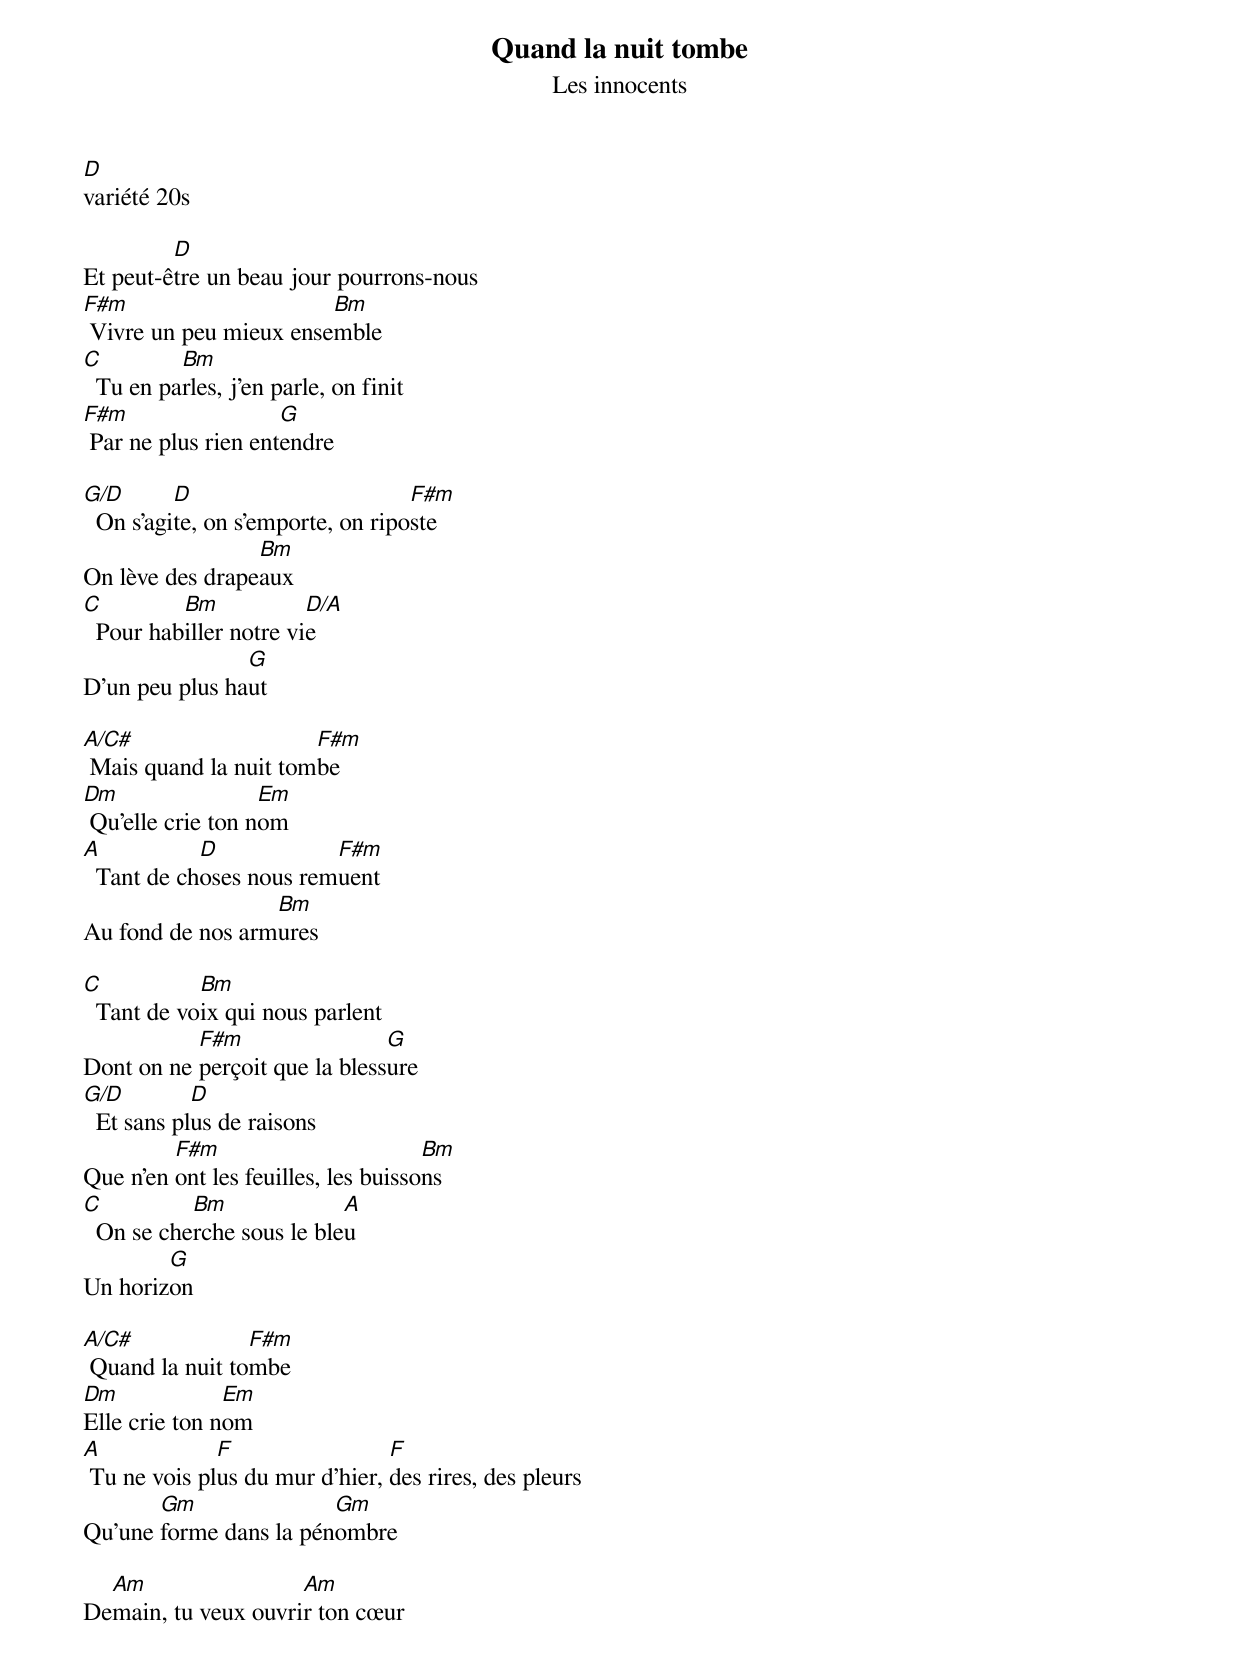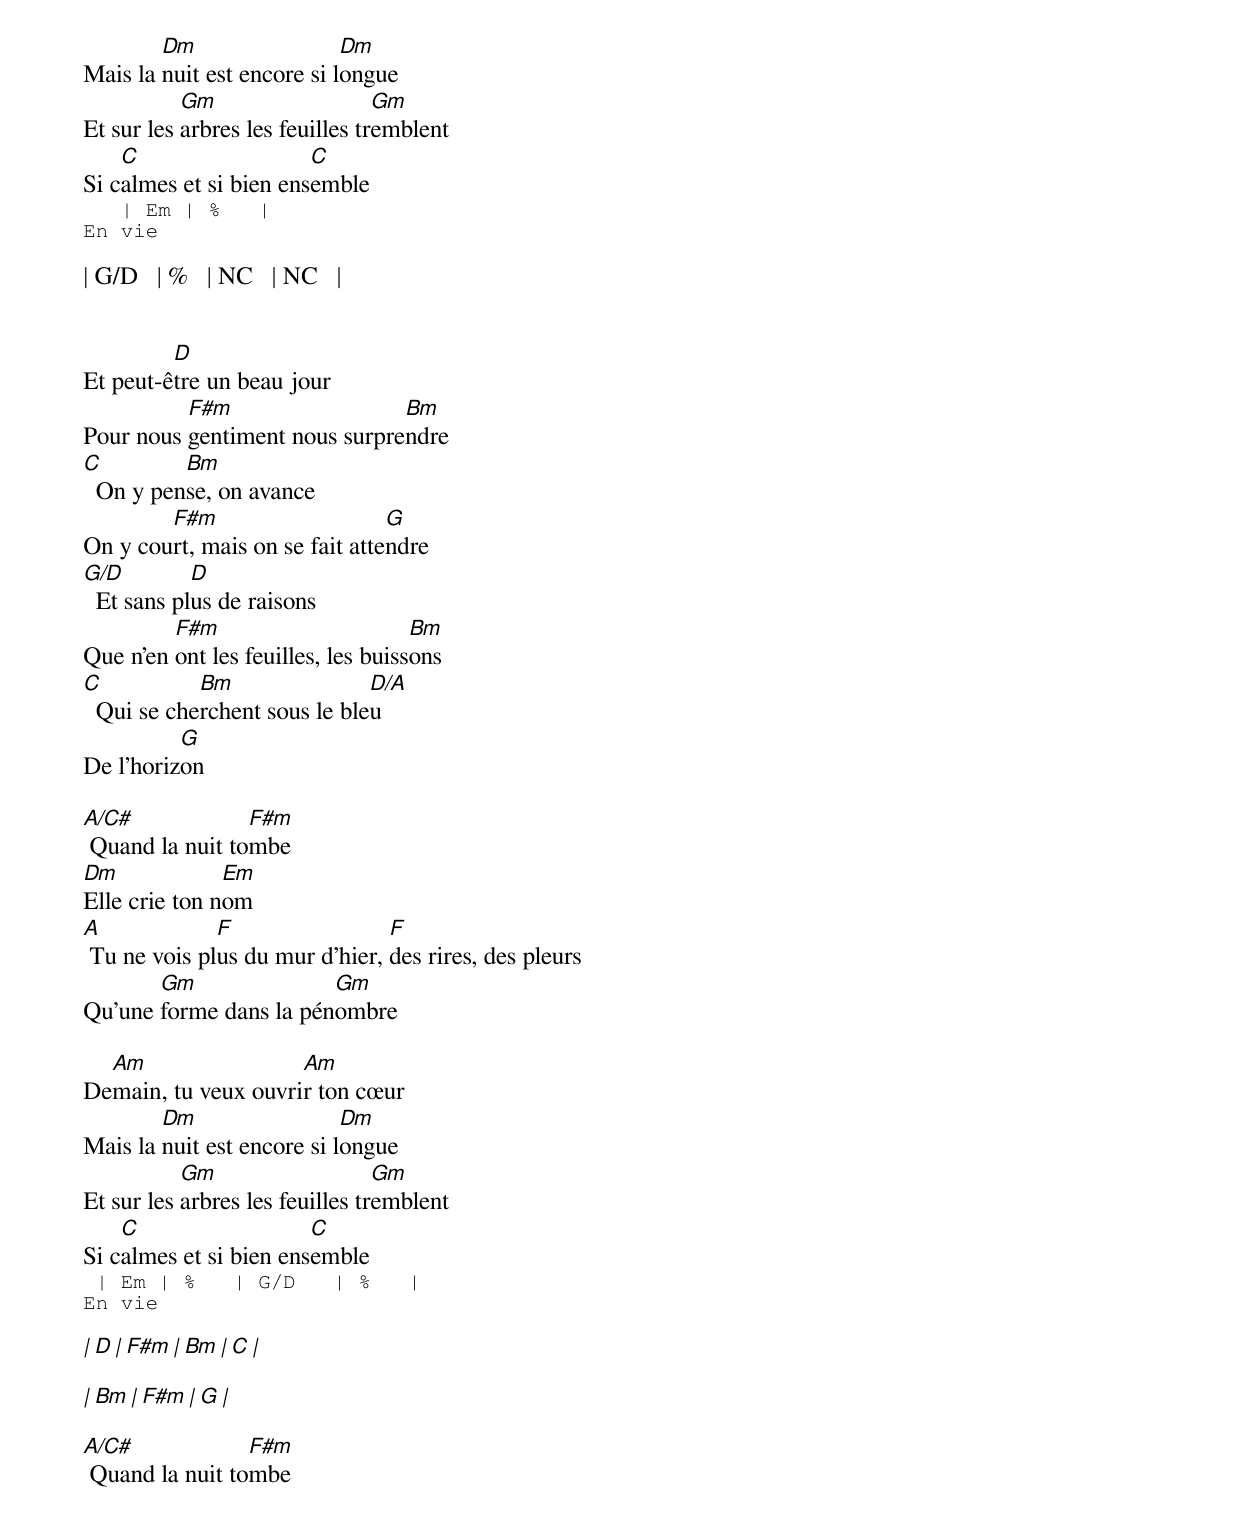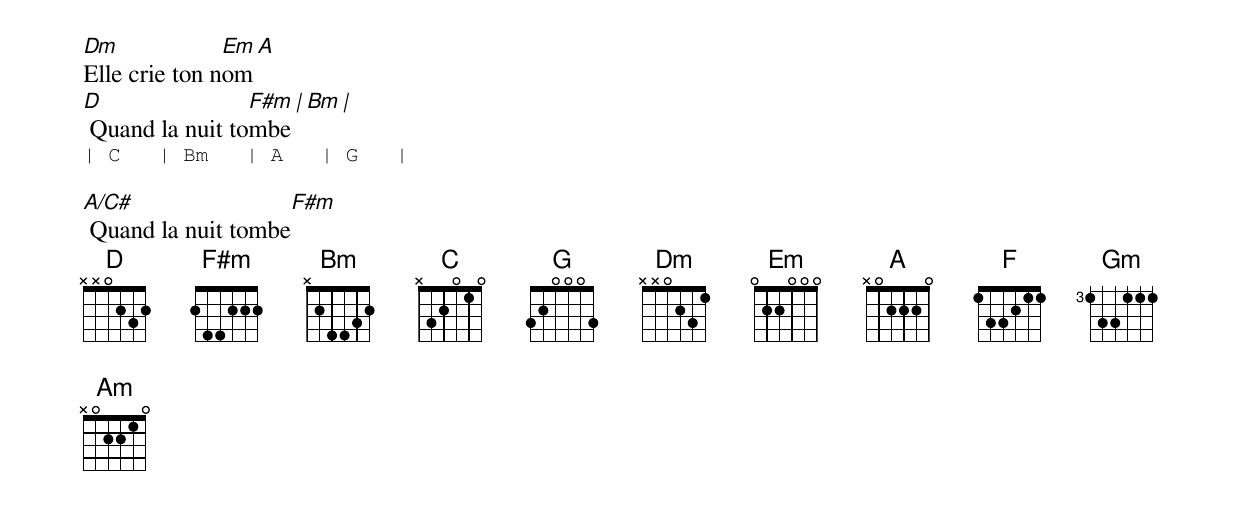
Quand la nuit tombe
Les innocents
D
variété 20s

         D
Et peut-être un beau jour pourrons-nous
F#m                     Bm
 Vivre un peu mieux ensemble
C         Bm
  Tu en parles, j'en parle, on finit
F#m                  G
 Par ne plus rien entendre

G/D       D                        F#m
  On s'agite, on s'emporte, on riposte
                 Bm
On lève des drapeaux
C         Bm            D/A
  Pour habiller notre vie
                G
D'un peu plus haut

A/C#                   F#m
 Mais quand la nuit tombe
Dm                 Em
 Qu'elle crie ton nom
A           D            F#m
  Tant de choses nous remuent
                  Bm
Au fond de nos armures

C           Bm
  Tant de voix qui nous parlent
           F#m                 G
Dont on ne perçoit que la blessure
G/D         D
  Et sans plus de raisons
         F#m                         Bm
Que n'en ont les feuilles, les buissons
C          Bm              A
  On se cherche sous le bleu
        G
Un horizon

A/C#             F#m
 Quand la nuit tombe
Dm             Em
Elle crie ton nom
A             F                 F
 Tu ne vois plus du mur d'hier, des rires, des pleurs
       Gm               Gm
Qu'une forme dans la pénombre

  Am                 Am
Demain, tu veux ouvrir ton cœur
        Dm                  Dm
Mais la nuit est encore si longue
           Gm                    Gm
Et sur les arbres les feuilles tremblent
    C                   C
Si calmes et si bien ensemble
   | Em | %   |
En vie

| G/D   | %   | NC   | NC   |


         D
Et peut-être un beau jour
          F#m                  Bm
Pour nous gentiment nous surprendre
C         Bm
  On y pense, on avance
        F#m                     G
On y court, mais on se fait attendre
G/D         D
  Et sans plus de raisons
         F#m                        Bm
Que n'en ont les feuilles, les buissons
C           Bm                D/A
  Qui se cherchent sous le bleu
          G
De l'horizon

A/C#             F#m
 Quand la nuit tombe
Dm             Em
Elle crie ton nom
A             F                 F
 Tu ne vois plus du mur d'hier, des rires, des pleurs
       Gm               Gm
Qu'une forme dans la pénombre

  Am                 Am
Demain, tu veux ouvrir ton cœur
        Dm                  Dm
Mais la nuit est encore si longue
           Gm                    Gm
Et sur les arbres les feuilles tremblent
    C                   C
Si calmes et si bien ensemble
 | Em | %   | G/D   | %   |
En vie

| D    | F#m   | Bm   | C   |

| Bm   | F#m   | G    |

A/C#             F#m
 Quand la nuit tombe
Dm             Em   A
Elle crie ton nom
D                F#m  | Bm |
 Quand la nuit tombe
| C   | Bm   | A   | G   |

A/C#                F#m
 Quand la nuit tombe
